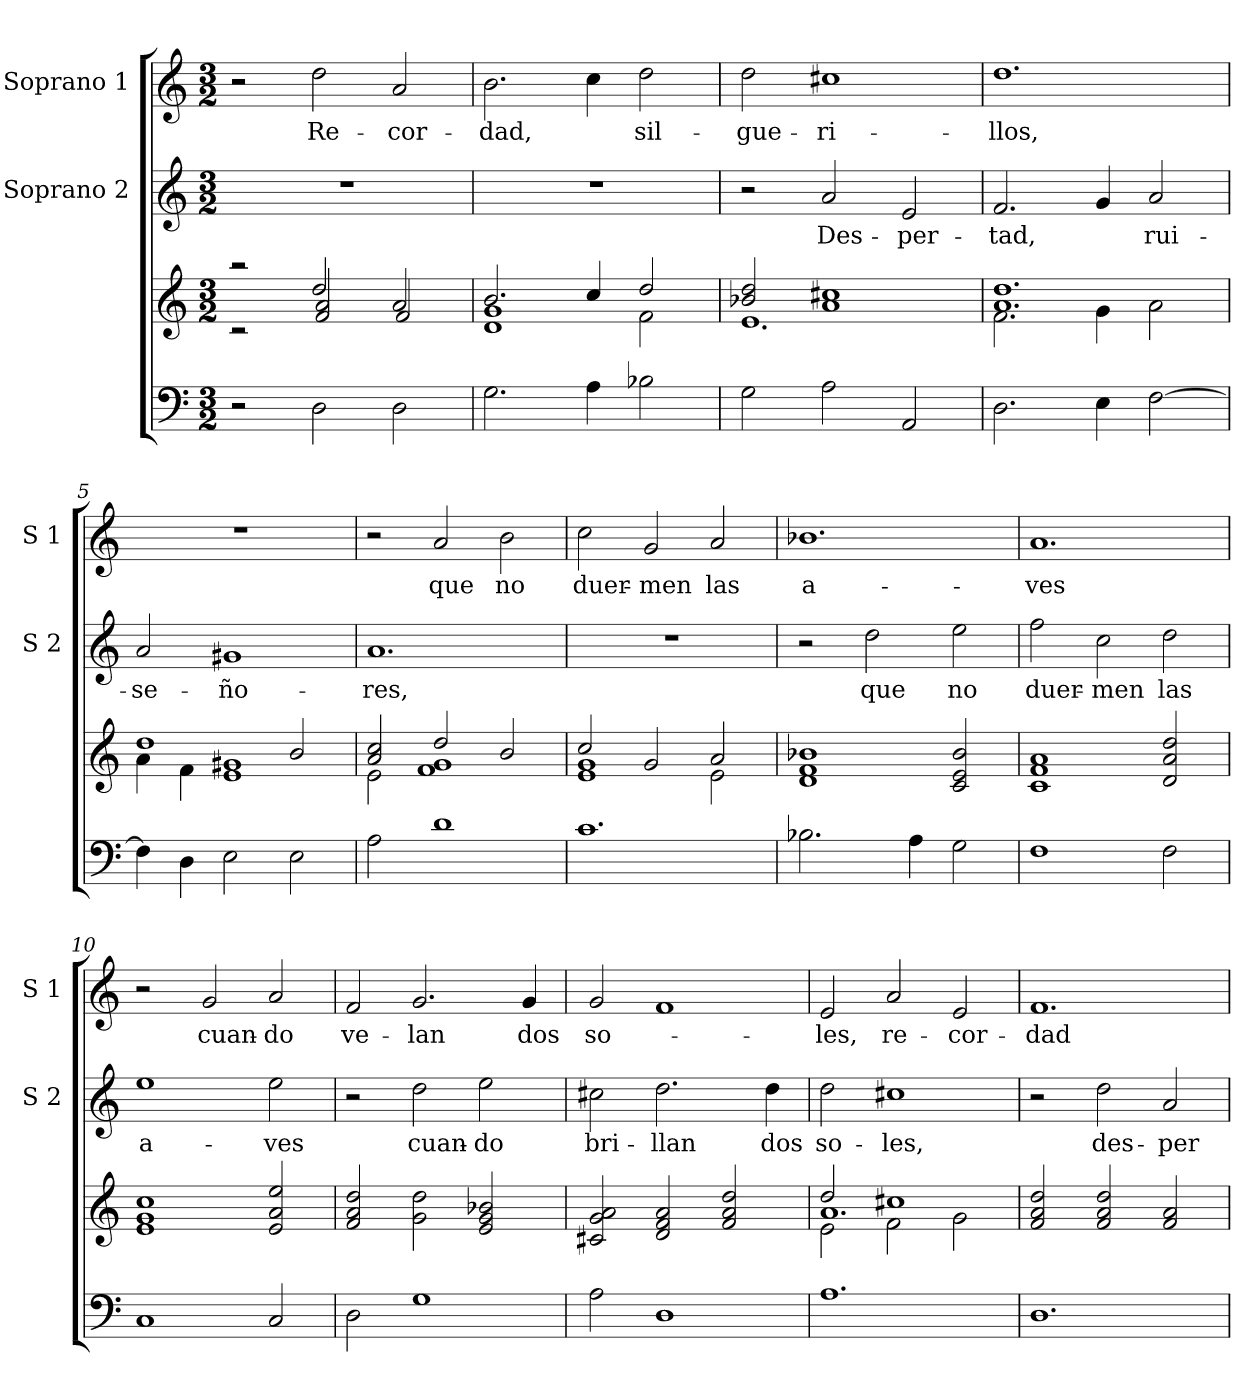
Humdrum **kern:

**kern	**kern	**kern	**text	**kern	**text
*part3	*part3	*part2	*part2	*part1	*part1
*staff4	*staff3	*staff2	*staff2	*staff1	*staff1
*	*	*I"Soprano 2	*	*I"Soprano 1	*
*	*	*I'S 2	*	*I'S 1	*
*clefF4	*clefG2	*clefG2	*	*clefG2	*
*k[]	*k[]	*k[]	*	*k[]	*
*C:	*C:	*C:	*	*C:	*
*M3/2	*M3/2	*M3/2	*	*M3/2	*
=1	=1	=1	=1	=1	=1
*	*^	*	*	*	*
2r	2raa	2rc	1.r	.	2r	.
!	!	!	!	!	!	!LO:LY:b
2D\	2dd/	2f/ 2a/	.	.	2dd\	Re-
!	!	!	!	!	!	!LO:LY:b
2D\	2a/	2f/	.	.	2a/	-cor-
=2	=2	=2	=2	=2	=2	=2
!	!	!	!	!	!	!LO:LY:b
2.G\	2.b/	1d 1g	1.r	.	2.b\	-dad,
4A\	4cc/	.	.	.	4cc\	.
!	!	!	!	!	!	!LO:LY:b
2B-X\	2dd/	2f\	.	.	2dd\	sil-
=3	=3	=3	=3	=3	=3	=3
!	!	!	!	!	!	!LO:LY:b
2G\	2b-X/ 2dd/	1.e	2r	.	2dd\	-gue-
!	!	!	!	!LO:LY:b	!	!LO:LY:b
2A\	1a 1cc#X	.	2a/	Des-	1cc#X	-ri-
!	!	!	!	!LO:LY:b	!	!
2AA/	.	.	2e/	-per-	.	.
=4	=4	=4	=4	=4	=4	=4
!	!	!	!	!LO:LY:b	!	!LO:LY:b
2.D\	1.a 1.dd	2.f\	2.f/	-tad,	1.dd	-llos,
4E\	.	4g\	4g/	.	.	.
!	!	!	!	!LO:LY:b	!	!
[2F\	.	2a\	2a/	rui-	.	.
!!LO:LB:g=z
=5	=5	=5	=5	=5	=5	=5
!	!	!	!	!LO:LY:b	!	!
4F\]	1dd	4a\	2a/	-se-	1.r	.
4D\	.	4f\	.	.	.	.
!	!	!	!	!LO:LY:b	!	!
2E\	.	1e 1g#X	1g#X	-ño-	.	.
2E\	2b/	.	.	.	.	.
=6	=6	=6	=6	=6	=6	=6
!	!	!	!	!LO:LY:b	!	!
2A\	2a/ 2cc/	2e\	1.a	-res,	2r	.
!	!	!	!	!	!	!LO:LY:b
1d	2dd/	1f 1g	.	.	2a/	que
!	!	!	!	!	!	!LO:LY:b
.	2b/	.	.	.	2b\	no
=7	=7	=7	=7	=7	=7	=7
!	!	!	!	!	!	!LO:LY:b
1.c	2cc/	1e 1g	1.r	.	2cc\	duer-
!	!	!	!	!	!	!LO:LY:b
.	2g/	.	.	.	2g/	-men
!	!	!	!	!	!	!LO:LY:b
.	2a/	2e\	.	.	2a/	las
=8	=8	=8	=8	=8	=8	=8
!	!	!	!	!	!	!LO:LY:b
*	*v	*v	*	*	*	*
2.B-X\	1d 1f 1b-X	2r	.	1.b-X	a-
!	!	!	!LO:LY:b	!	!
.	.	2dd\	que	.	.
4A\	.	.	.	.	.
!	!	!	!LO:LY:b	!	!
2G\	2c/ 2e/ 2b-/	2ee\	no	.	.
=9	=9	=9	=9	=9	=9
!	!	!	!LO:LY:b	!	!LO:LY:b
1F	1c 1f 1a	2ff\	duer-	1.a	-ves
!	!	!	!LO:LY:b	!	!
.	.	2cc\	-men	.	.
!	!	!	!LO:LY:b	!	!
2F\	2d/ 2a/ 2dd/	2dd\	las	.	.
!!LO:LB:g=z
=10	=10	=10	=10	=10	=10
!	!	!	!LO:LY:b	!	!
1C	1e 1g 1cc	1ee	a-	2r	.
!	!	!	!	!	!LO:LY:b
.	.	.	.	2g/	cuan-
!	!	!	!LO:LY:b	!	!LO:LY:b
2C/	2e/ 2a/ 2ee/	2ee\	-ves	2a/	-do
=11	=11	=11	=11	=11	=11
!	!	!	!	!	!LO:LY:b
2D\	2f/ 2a/ 2dd/	2r	.	2f/	ve-
!	!	!	!LO:LY:b	!	!LO:LY:b
1G	2g\ 2dd\	2dd\	cuan-	2.g/	-lan
!	!	!	!LO:LY:b	!	!
.	2e/ 2g/ 2b-X/	2ee\	-do	.	.
!	!	!	!	!	!LO:LY:b
.	.	.	.	4g/	dos
=12	=12	=12	=12	=12	=12
!	!	!	!LO:LY:b	!	!LO:LY:b
2A\	2c#X/ 2g/ 2a/	2cc#X\	bri-	2g/	so-
!	!	!	!LO:LY:b	!	!
1D	2d/ 2f/ 2a/	2.dd\	-llan	1f	.
.	2f/ 2a/ 2dd/	.	.	.	.
!	!	!	!LO:LY:b	!	!
.	.	4dd\	dos	.	.
=13	=13	=13	=13	=13	=13
*	*^	*	*	*	*
*	*	*^	*	*	*	*
!	!	!	!	!	!LO:LY:b	!	!LO:LY:b
1.A	2dd/	2e\	1.a	2dd\	so-	2e/	-les,
!	!	!	!	!	!LO:LY:b	!	!LO:LY:b
.	1cc#X	2f\	.	1cc#X	-les,	2a/	re-
!	!	!	!	!	!	!	!LO:LY:b
.	.	2g\	.	.	.	2e/	-cor-
*	*	*v	*v	*	*	*	*
=14	=14	=14	=14	=14	=14	=14
!	!	!	!	!	!	!LO:LY:b
*	*v	*v	*	*	*	*
1.D	2f/ 2a/ 2dd/	2r	.	1.f	-dad
!	!	!	!LO:LY:b	!	!
.	2f/ 2a/ 2dd/	2dd\	des-	.	.
!	!	!	!LO:LY:b	!	!
.	2f/ 2a/	2a/	-per-	.	.
=	=	=	=	=	=
*-	*-	*-	*-	*-	*-
